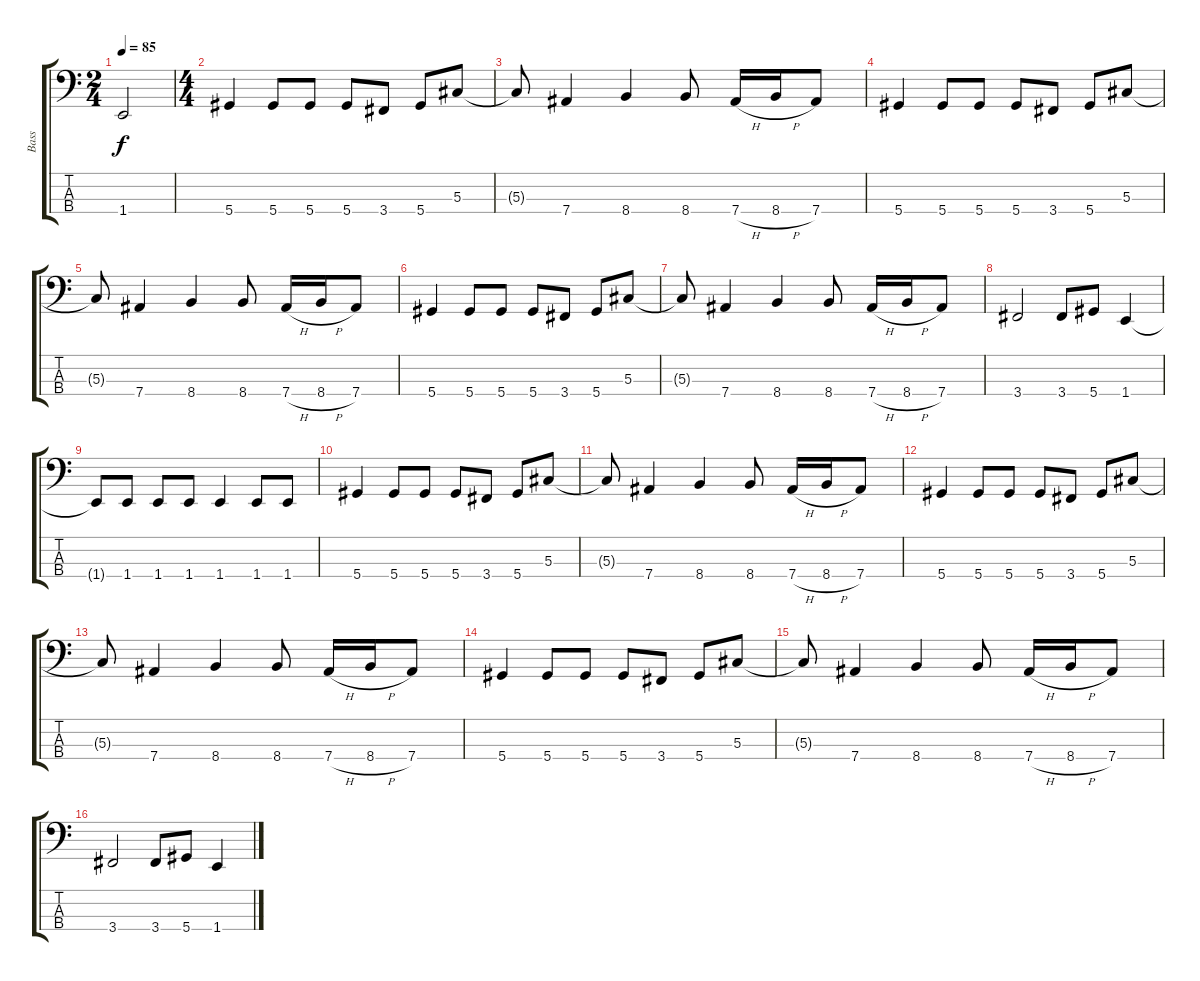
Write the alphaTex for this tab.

\track ("Bass" "Bass") {instrument electricbassfinger bank 255}
\staff {score tabs}
\tuning (Gb2 Db2 Ab1 Eb1) {hide}
\ts (2 4)
\tempo 85
\clef f4
\ks c
1.4{t}.2{dy f} |
\ts (4 4)
5.4.4 5.4.8 5.4.8 5.4.8 3.4.8 5.4.8 5.3.8 |
5.3{t}.8 7.4.4 8.4.4 8.4.8 7.4{h}.16 8.4{h}.16 7.4.8 |
5.4.4 5.4.8 5.4.8 5.4.8 3.4.8 5.4.8 5.3.8 |
5.3{t}.8 7.4.4 8.4.4 8.4.8 7.4{h}.16 8.4{h}.16 7.4.8 |
5.4.4 5.4.8 5.4.8 5.4.8 3.4.8 5.4.8 5.3.8 |
5.3{t}.8 7.4.4 8.4.4 8.4.8 7.4{h}.16 8.4{h}.16 7.4.8 |
3.4.2 3.4.8 5.4.8 1.4.4 |
1.4{t}.8 1.4.8 1.4.8 1.4.8 1.4.4 1.4.8 1.4.8 |
5.4.4 5.4.8 5.4.8 5.4.8 3.4.8 5.4.8 5.3.8 |
5.3{t}.8 7.4.4 8.4.4 8.4.8 7.4{h}.16 8.4{h}.16 7.4.8 |
5.4.4 5.4.8 5.4.8 5.4.8 3.4.8 5.4.8 5.3.8 |
5.3{t}.8 7.4.4 8.4.4 8.4.8 7.4{h}.16 8.4{h}.16 7.4.8 |
5.4.4 5.4.8 5.4.8 5.4.8 3.4.8 5.4.8 5.3.8 |
5.3{t}.8 7.4.4 8.4.4 8.4.8 7.4{h}.16 8.4{h}.16 7.4.8 |
3.4.2 3.4.8 5.4.8 1.4.4
